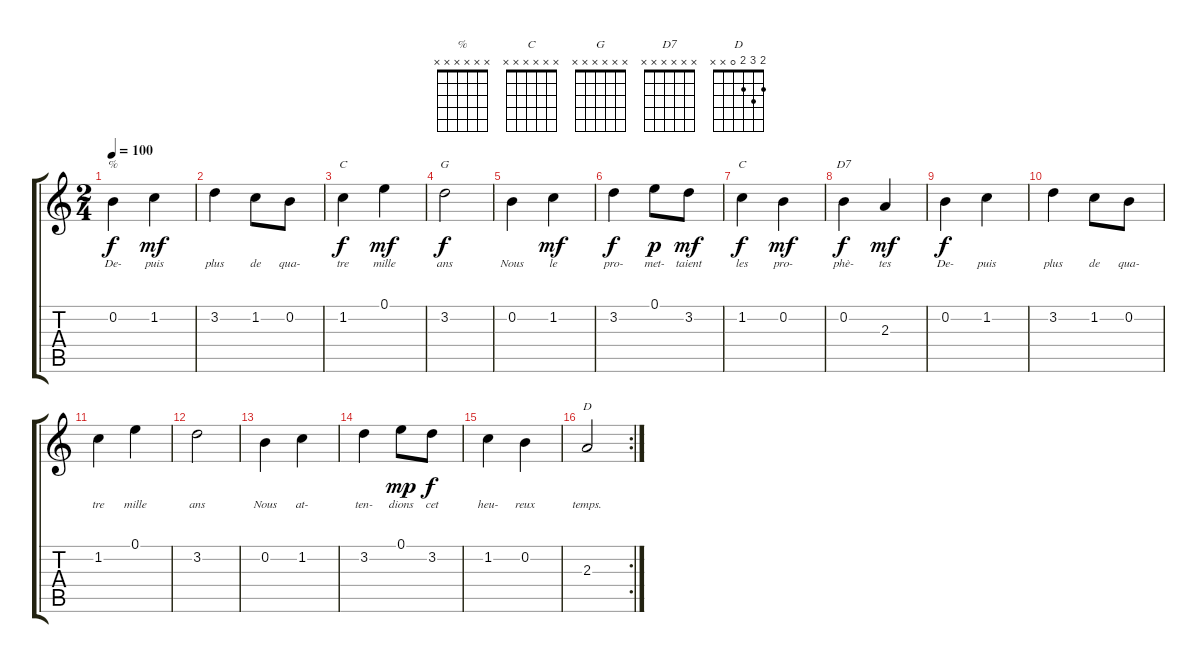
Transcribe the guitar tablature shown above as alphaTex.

\track "" {instrument acousticguitarnylon}
\staff {score tabs}
\tuning (E4 B3 G3 D3 A2 E2) {hide}
\chord ("%" x x x x x x)
\chord ("C" 0 1 0 2 3 x)
\chord ("G" x x x x x x)
\chord ("C" x x x x x x)
\chord ("D7" x x x x x x)
\chord ("D" 2 3 2 0 x x)
\ts (2 4)
\tempo 100
\clef g2
\ks c
0.2.4{ch "%" lyrics (0 "De-") lyrics (1 "") lyrics (2 "") lyrics (3 "") lyrics (4 "") dy f} 1.2.4{lyrics (0 "puis") lyrics (1 "") lyrics (2 "") lyrics (3 "") lyrics (4 "") dy mf} |
3.2.4{lyrics (0 "plus") lyrics (1 "") lyrics (2 "") lyrics (3 "") lyrics (4 "")} 1.2.8{lyrics (0 "de") lyrics (1 "") lyrics (2 "") lyrics (3 "") lyrics (4 "")} 0.2.8{lyrics (0 "qua-") lyrics (1 "") lyrics (2 "") lyrics (3 "") lyrics (4 "")} |
1.2.4{ch "C" lyrics (0 "tre") lyrics (1 "") lyrics (2 "") lyrics (3 "") lyrics (4 "") dy f} 0.1.4{lyrics (0 "mille") lyrics (1 "") lyrics (2 "") lyrics (3 "") lyrics (4 "") dy mf} |
3.2.2{ch "G" lyrics (0 "ans") lyrics (1 "") lyrics (2 "") lyrics (3 "") lyrics (4 "") dy f} |
0.2.4{lyrics (0 "Nous") lyrics (1 "") lyrics (2 "") lyrics (3 "") lyrics (4 "")} 1.2.4{lyrics (0 "le") lyrics (1 "") lyrics (2 "") lyrics (3 "") lyrics (4 "") dy mf} |
3.2.4{lyrics (0 "pro-") lyrics (1 "") lyrics (2 "") lyrics (3 "") lyrics (4 "") dy f} 0.1.8{lyrics (0 "met-") lyrics (1 "") lyrics (2 "") lyrics (3 "") lyrics (4 "") dy p} 3.2.8{lyrics (0 "taient") lyrics (1 "") lyrics (2 "") lyrics (3 "") lyrics (4 "") dy mf} |
1.2.4{ch "C" lyrics (0 "les") lyrics (1 "") lyrics (2 "") lyrics (3 "") lyrics (4 "") dy f} 0.2.4{lyrics (0 "pro-") lyrics (1 "") lyrics (2 "") lyrics (3 "") lyrics (4 "") dy mf} |
0.2.4{ch "D7" lyrics (0 "phè-") lyrics (1 "") lyrics (2 "") lyrics (3 "") lyrics (4 "") dy f} 2.3.4{lyrics (0 "tes") lyrics (1 "") lyrics (2 "") lyrics (3 "") lyrics (4 "") dy mf} |
0.2.4{lyrics (0 "De-") lyrics (1 "") lyrics (2 "") lyrics (3 "") lyrics (4 "") dy f} 1.2.4{lyrics (0 "puis") lyrics (1 "") lyrics (2 "") lyrics (3 "") lyrics (4 "")} |
3.2.4{lyrics (0 "plus") lyrics (1 "") lyrics (2 "") lyrics (3 "") lyrics (4 "")} 1.2.8{lyrics (0 "de") lyrics (1 "") lyrics (2 "") lyrics (3 "") lyrics (4 "")} 0.2.8{lyrics (0 "qua-") lyrics (1 "") lyrics (2 "") lyrics (3 "") lyrics (4 "")} |
1.2.4{lyrics (0 "tre") lyrics (1 "") lyrics (2 "") lyrics (3 "") lyrics (4 "")} 0.1.4{lyrics (0 "mille") lyrics (1 "") lyrics (2 "") lyrics (3 "") lyrics (4 "")} |
3.2.2{lyrics (0 "ans") lyrics (1 "") lyrics (2 "") lyrics (3 "") lyrics (4 "")} |
0.2.4{lyrics (0 "Nous") lyrics (1 "") lyrics (2 "") lyrics (3 "") lyrics (4 "")} 1.2.4{lyrics (0 "at-") lyrics (1 "") lyrics (2 "") lyrics (3 "") lyrics (4 "")} |
3.2.4{lyrics (0 "ten-") lyrics (1 "") lyrics (2 "") lyrics (3 "") lyrics (4 "")} 0.1.8{lyrics (0 "dions") lyrics (1 "") lyrics (2 "") lyrics (3 "") lyrics (4 "") dy mp} 3.2.8{lyrics (0 "cet") lyrics (1 "") lyrics (2 "") lyrics (3 "") lyrics (4 "") dy f} |
1.2.4{lyrics (0 "heu-") lyrics (1 "") lyrics (2 "") lyrics (3 "") lyrics (4 "")} 0.2.4{lyrics (0 "reux") lyrics (1 "") lyrics (2 "") lyrics (3 "") lyrics (4 "")} |
\rc 2
2.3.2{ch "D" lyrics (0 "temps.") lyrics (1 "") lyrics (2 "") lyrics (3 "") lyrics (4 "")}
